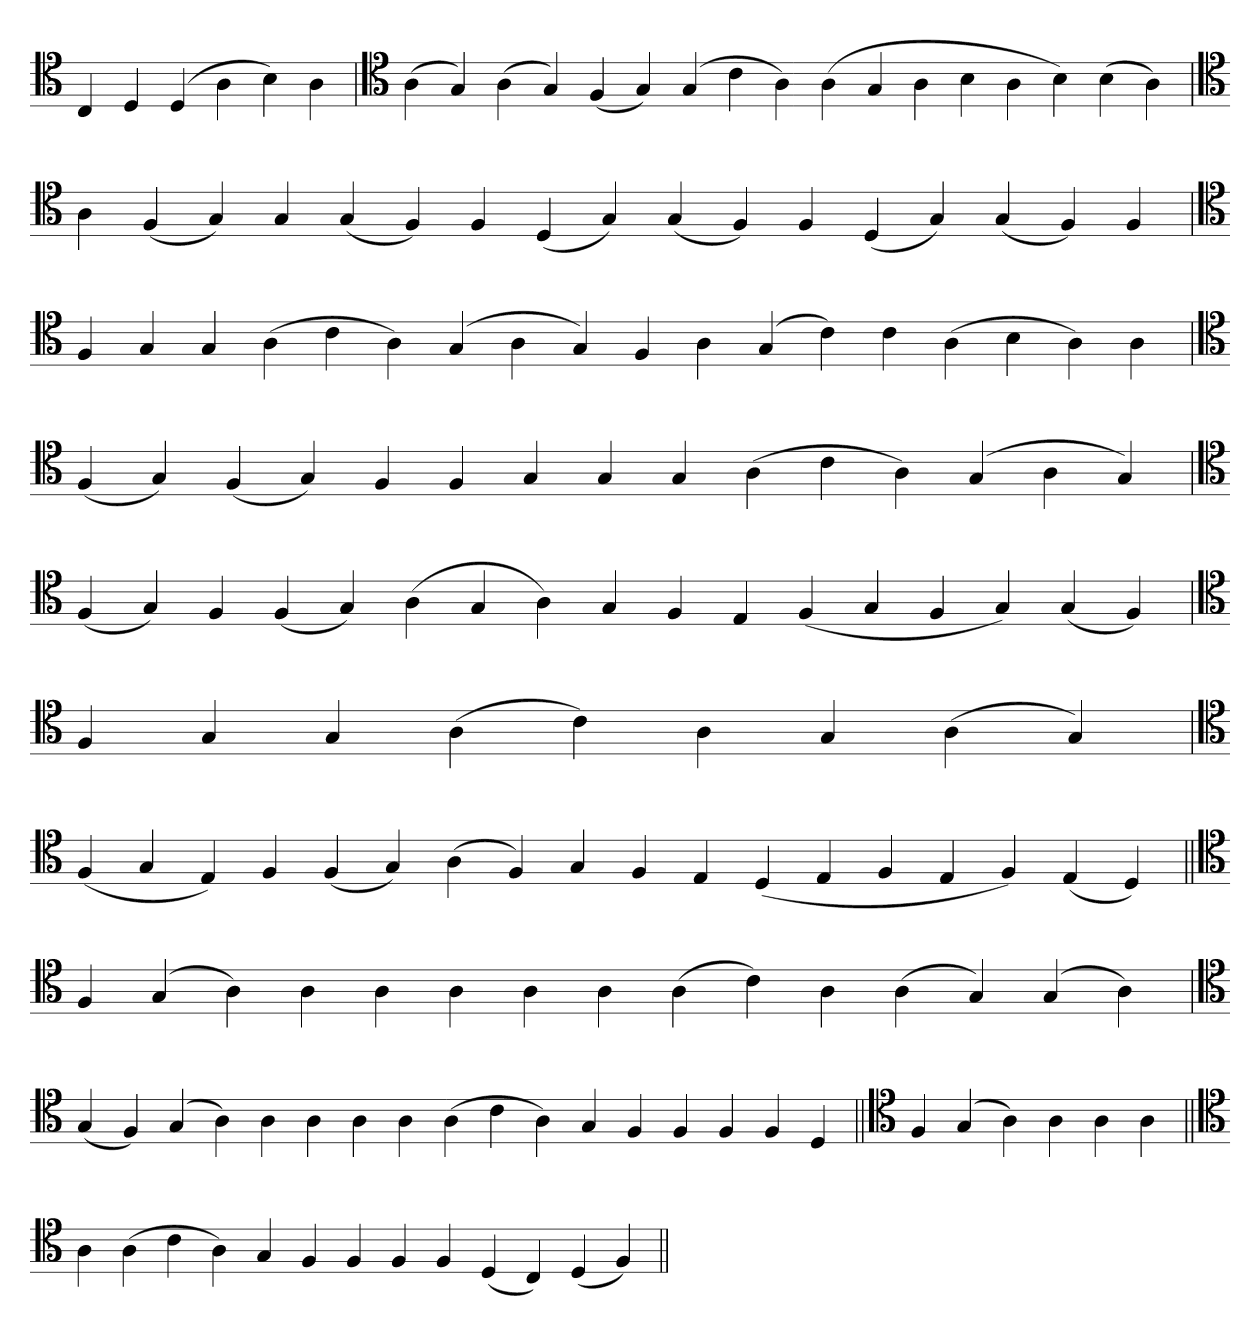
**kern
*part1
*staff1
*clefC4
=
4C
4D
(4D
4A
4B)
4A
=`
*clefC4
(4A
4G)
(4A
4G)
(4F
4G)
(4G
4c
4A)
(4A
4G
4A
4B
4A
4B)
(4B
4A)
='
*clefC4
4A
(4F
4G)
4G
(4G
4F)
4F
(4D
4G)
(4G
4F)
4F
(4D
4G)
(4G
4F)
4F
=`
*clefC4
4F
4G
4G
(4A
4c
4A)
(4G
4A
4G)
4F
4A
(4G
4c)
4c
(4A
4B
4A)
4A
=
*clefC4
(4F
4G)
(4F
4G)
4F
4F
4G
4G
4G
(4A
4c
4A)
(4G
4A
4G)
=`
*clefC4
(4F
4G)
4F
(4F
4G)
(4A
4G
4A)
4G
4F
4E
(4F
4G
4F
4G)
(4G
4F)
='
*clefC4
4F
4G
4G
(4A
4c)
4A
4G
(4A
4G)
=`
*clefC4
(4F
4G
4E)
4F
(4F
4G)
(4A
4F)
4G
4F
4E
(4D
4E
4F
4E
4F)
(4E
4D)
=||
*clefC4
4F
(4G
4A)
4A
4A
4A
4A
4A
(4A
4c)
4A
(4A
4G)
(4G
4A)
=
*clefC4
(4G
4F)
(4G
4A)
4A
4A
4A
4A
(4A
4c
4A)
4G
4F
4F
4F
4F
4D
=||
*clefC4
4F
(4G
4A)
4A
4A
4A
=||
*clefC4
4A
(4A
4c
4A)
4G
4F
4F
4F
4F
(4D
4C)
(4D
4F)
=||
*-
